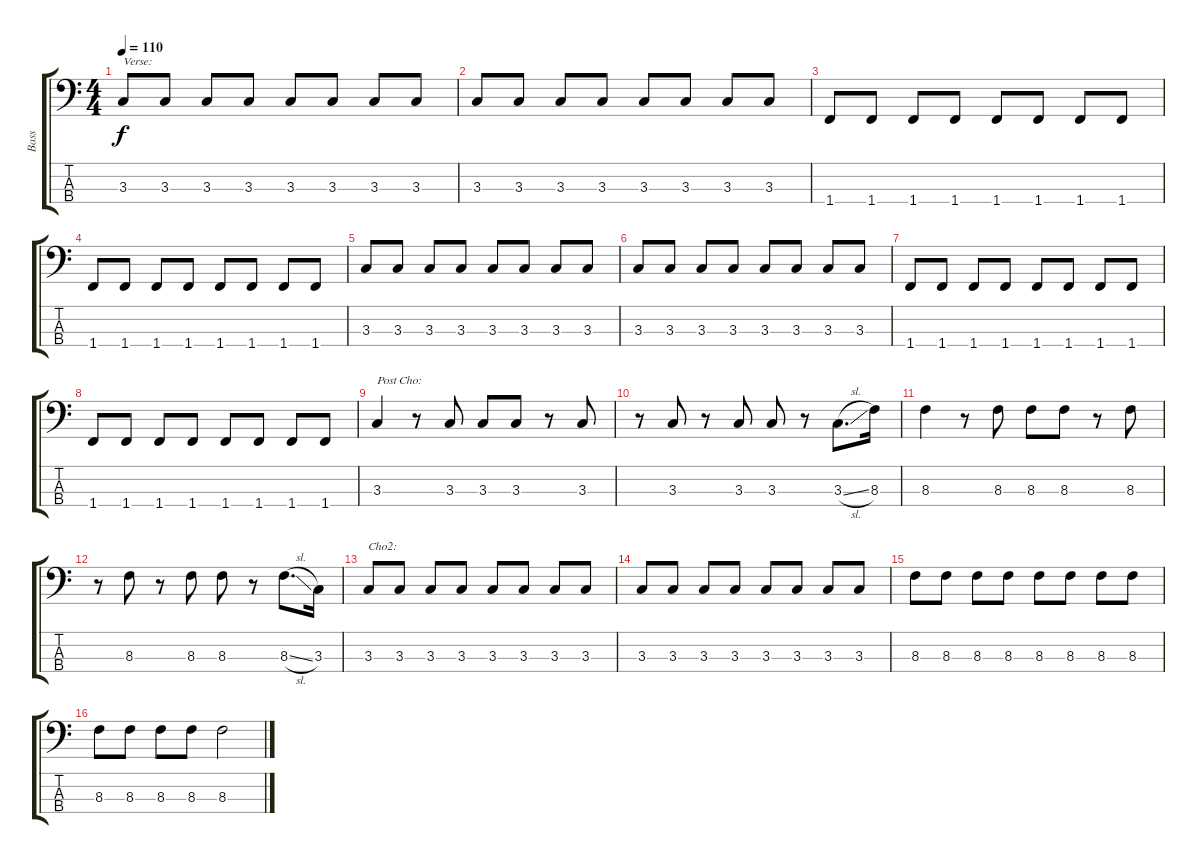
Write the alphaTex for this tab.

\track ("Bass" "Bass") {instrument electricbassfinger}
\staff {score tabs}
\tuning (G2 D2 A1 E1) {hide}
\ts (4 4)
\tempo 110
\clef f4
\ks c
3.3.8{txt "Verse:" dy f} 3.3.8 3.3.8 3.3.8 3.3.8 3.3.8 3.3.8 3.3.8 |
3.3.8 3.3.8 3.3.8 3.3.8 3.3.8 3.3.8 3.3.8 3.3.8 |
1.4.8 1.4.8 1.4.8 1.4.8 1.4.8 1.4.8 1.4.8 1.4.8 |
1.4.8 1.4.8 1.4.8 1.4.8 1.4.8 1.4.8 1.4.8 1.4.8 |
3.3.8 3.3.8 3.3.8 3.3.8 3.3.8 3.3.8 3.3.8 3.3.8 |
3.3.8 3.3.8 3.3.8 3.3.8 3.3.8 3.3.8 3.3.8 3.3.8 |
1.4.8 1.4.8 1.4.8 1.4.8 1.4.8 1.4.8 1.4.8 1.4.8 |
1.4.8 1.4.8 1.4.8 1.4.8 1.4.8 1.4.8 1.4.8 1.4.8 |
3.3.4{txt "Post Cho:"} r.8 3.3.8 3.3.8 3.3.8 r.8 3.3.8 |
r.8 3.3.8 r.8 3.3.8 3.3.8 r.8 3.3{sl}.8{d} 8.3.16 |
8.3.4 r.8 8.3.8 8.3.8 8.3.8 r.8 8.3.8 |
r.8 8.3.8 r.8 8.3.8 8.3.8 r.8 8.3{sl}.8{d} 3.3.16 |
3.3.8{txt "Cho2:"} 3.3.8 3.3.8 3.3.8 3.3.8 3.3.8 3.3.8 3.3.8 |
3.3.8 3.3.8 3.3.8 3.3.8 3.3.8 3.3.8 3.3.8 3.3.8 |
8.3.8 8.3.8 8.3.8 8.3.8 8.3.8 8.3.8 8.3.8 8.3.8 |
8.3.8 8.3.8 8.3.8 8.3.8 8.3.2
